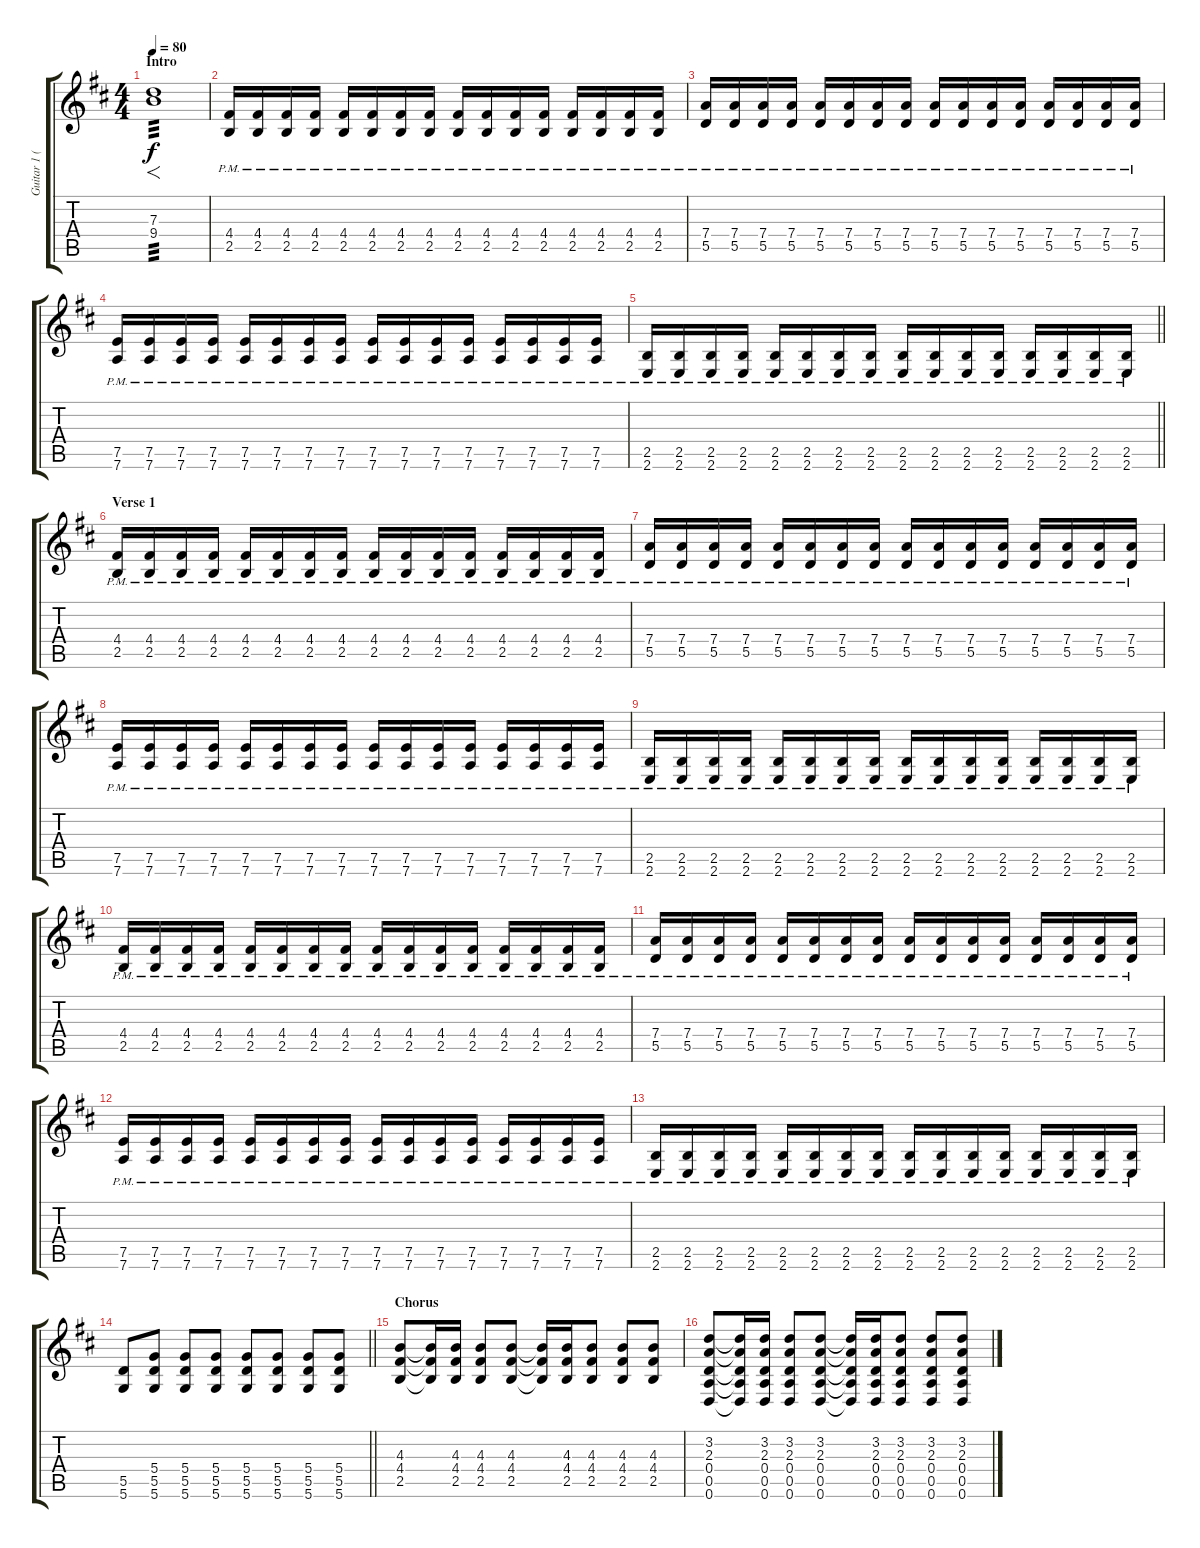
\track ("Guitar 1 (C. Kroeger)" "Guitar 1 (") {instrument distortionguitar}
\staff {score tabs}
\tuning (E4 B3 G3 D3 A2 D2) {hide}
\ts (4 4)
\section ("" "Intro")
\tempo 80
\clef g2
\ks d
(7.3 9.4).1{f tp 3 dy f instrument distortionguitar} |
(4.4{pm} 2.5{pm}).16 (4.4{pm} 2.5{pm}).16 (4.4{pm} 2.5{pm}).16 (4.4{pm} 2.5{pm}).16 (4.4{pm} 2.5{pm}).16 (4.4{pm} 2.5{pm}).16 (4.4{pm} 2.5{pm}).16 (4.4{pm} 2.5{pm}).16 (4.4{pm} 2.5{pm}).16 (4.4{pm} 2.5{pm}).16 (4.4{pm} 2.5{pm}).16 (4.4{pm} 2.5{pm}).16 (4.4{pm} 2.5{pm}).16 (4.4{pm} 2.5{pm}).16 (4.4{pm} 2.5{pm}).16 (4.4{pm} 2.5{pm}).16 |
(7.4{pm} 5.5{pm}).16 (7.4{pm} 5.5{pm}).16 (7.4{pm} 5.5{pm}).16 (7.4{pm} 5.5{pm}).16 (7.4{pm} 5.5{pm}).16 (7.4{pm} 5.5{pm}).16 (7.4{pm} 5.5{pm}).16 (7.4{pm} 5.5{pm}).16 (7.4{pm} 5.5{pm}).16 (7.4{pm} 5.5{pm}).16 (7.4{pm} 5.5{pm}).16 (7.4{pm} 5.5{pm}).16 (7.4{pm} 5.5{pm}).16 (7.4{pm} 5.5{pm}).16 (7.4{pm} 5.5{pm}).16 (7.4{pm} 5.5{pm}).16 |
(7.5{pm} 7.6{pm}).16 (7.5{pm} 7.6{pm}).16 (7.5{pm} 7.6{pm}).16 (7.5{pm} 7.6{pm}).16 (7.5{pm} 7.6{pm}).16 (7.5{pm} 7.6{pm}).16 (7.5{pm} 7.6{pm}).16 (7.5{pm} 7.6{pm}).16 (7.5{pm} 7.6{pm}).16 (7.5{pm} 7.6{pm}).16 (7.5{pm} 7.6{pm}).16 (7.5{pm} 7.6{pm}).16 (7.5{pm} 7.6{pm}).16 (7.5{pm} 7.6{pm}).16 (7.5{pm} 7.6{pm}).16 (7.5{pm} 7.6{pm}).16 |
\barLineRight lightlight
(2.5{pm} 2.6{pm}).16 (2.5{pm} 2.6{pm}).16 (2.5{pm} 2.6{pm}).16 (2.5{pm} 2.6{pm}).16 (2.5{pm} 2.6{pm}).16 (2.5{pm} 2.6{pm}).16 (2.5{pm} 2.6{pm}).16 (2.5{pm} 2.6{pm}).16 (2.5{pm} 2.6{pm}).16 (2.5{pm} 2.6{pm}).16 (2.5{pm} 2.6{pm}).16 (2.5{pm} 2.6{pm}).16 (2.5{pm} 2.6{pm}).16 (2.5{pm} 2.6{pm}).16 (2.5{pm} 2.6{pm}).16 (2.5{pm} 2.6{pm}).16 |
\section ("" "Verse 1")
(4.4{pm} 2.5{pm}).16 (4.4{pm} 2.5{pm}).16 (4.4{pm} 2.5{pm}).16 (4.4{pm} 2.5{pm}).16 (4.4{pm} 2.5{pm}).16 (4.4{pm} 2.5{pm}).16 (4.4{pm} 2.5{pm}).16 (4.4{pm} 2.5{pm}).16 (4.4{pm} 2.5{pm}).16 (4.4{pm} 2.5{pm}).16 (4.4{pm} 2.5{pm}).16 (4.4{pm} 2.5{pm}).16 (4.4{pm} 2.5{pm}).16 (4.4{pm} 2.5{pm}).16 (4.4{pm} 2.5{pm}).16 (4.4{pm} 2.5{pm}).16 |
(7.4{pm} 5.5{pm}).16 (7.4{pm} 5.5{pm}).16 (7.4{pm} 5.5{pm}).16 (7.4{pm} 5.5{pm}).16 (7.4{pm} 5.5{pm}).16 (7.4{pm} 5.5{pm}).16 (7.4{pm} 5.5{pm}).16 (7.4{pm} 5.5{pm}).16 (7.4{pm} 5.5{pm}).16 (7.4{pm} 5.5{pm}).16 (7.4{pm} 5.5{pm}).16 (7.4{pm} 5.5{pm}).16 (7.4{pm} 5.5{pm}).16 (7.4{pm} 5.5{pm}).16 (7.4{pm} 5.5{pm}).16 (7.4{pm} 5.5{pm}).16 |
(7.5{pm} 7.6{pm}).16 (7.5{pm} 7.6{pm}).16 (7.5{pm} 7.6{pm}).16 (7.5{pm} 7.6{pm}).16 (7.5{pm} 7.6{pm}).16 (7.5{pm} 7.6{pm}).16 (7.5{pm} 7.6{pm}).16 (7.5{pm} 7.6{pm}).16 (7.5{pm} 7.6{pm}).16 (7.5{pm} 7.6{pm}).16 (7.5{pm} 7.6{pm}).16 (7.5{pm} 7.6{pm}).16 (7.5{pm} 7.6{pm}).16 (7.5{pm} 7.6{pm}).16 (7.5{pm} 7.6{pm}).16 (7.5{pm} 7.6{pm}).16 |
(2.5{pm} 2.6{pm}).16 (2.5{pm} 2.6{pm}).16 (2.5{pm} 2.6{pm}).16 (2.5{pm} 2.6{pm}).16 (2.5{pm} 2.6{pm}).16 (2.5{pm} 2.6{pm}).16 (2.5{pm} 2.6{pm}).16 (2.5{pm} 2.6{pm}).16 (2.5{pm} 2.6{pm}).16 (2.5{pm} 2.6{pm}).16 (2.5{pm} 2.6{pm}).16 (2.5{pm} 2.6{pm}).16 (2.5{pm} 2.6{pm}).16 (2.5{pm} 2.6{pm}).16 (2.5{pm} 2.6{pm}).16 (2.5{pm} 2.6{pm}).16 |
(4.4{pm} 2.5{pm}).16 (4.4{pm} 2.5{pm}).16 (4.4{pm} 2.5{pm}).16 (4.4{pm} 2.5{pm}).16 (4.4{pm} 2.5{pm}).16 (4.4{pm} 2.5{pm}).16 (4.4{pm} 2.5{pm}).16 (4.4{pm} 2.5{pm}).16 (4.4{pm} 2.5{pm}).16 (4.4{pm} 2.5{pm}).16 (4.4{pm} 2.5{pm}).16 (4.4{pm} 2.5{pm}).16 (4.4{pm} 2.5{pm}).16 (4.4{pm} 2.5{pm}).16 (4.4{pm} 2.5{pm}).16 (4.4{pm} 2.5{pm}).16 |
(7.4{pm} 5.5{pm}).16 (7.4{pm} 5.5{pm}).16 (7.4{pm} 5.5{pm}).16 (7.4{pm} 5.5{pm}).16 (7.4{pm} 5.5{pm}).16 (7.4{pm} 5.5{pm}).16 (7.4{pm} 5.5{pm}).16 (7.4{pm} 5.5{pm}).16 (7.4{pm} 5.5{pm}).16 (7.4{pm} 5.5{pm}).16 (7.4{pm} 5.5{pm}).16 (7.4{pm} 5.5{pm}).16 (7.4{pm} 5.5{pm}).16 (7.4{pm} 5.5{pm}).16 (7.4{pm} 5.5{pm}).16 (7.4{pm} 5.5{pm}).16 |
(7.5{pm} 7.6{pm}).16 (7.5{pm} 7.6{pm}).16 (7.5{pm} 7.6{pm}).16 (7.5{pm} 7.6{pm}).16 (7.5{pm} 7.6{pm}).16 (7.5{pm} 7.6{pm}).16 (7.5{pm} 7.6{pm}).16 (7.5{pm} 7.6{pm}).16 (7.5{pm} 7.6{pm}).16 (7.5{pm} 7.6{pm}).16 (7.5{pm} 7.6{pm}).16 (7.5{pm} 7.6{pm}).16 (7.5{pm} 7.6{pm}).16 (7.5{pm} 7.6{pm}).16 (7.5{pm} 7.6{pm}).16 (7.5{pm} 7.6{pm}).16 |
(2.5{pm} 2.6{pm}).16 (2.5{pm} 2.6{pm}).16 (2.5{pm} 2.6{pm}).16 (2.5{pm} 2.6{pm}).16 (2.5{pm} 2.6{pm}).16 (2.5{pm} 2.6{pm}).16 (2.5{pm} 2.6{pm}).16 (2.5{pm} 2.6{pm}).16 (2.5{pm} 2.6{pm}).16 (2.5{pm} 2.6{pm}).16 (2.5{pm} 2.6{pm}).16 (2.5{pm} 2.6{pm}).16 (2.5{pm} 2.6{pm}).16 (2.5{pm} 2.6{pm}).16 (2.5{pm} 2.6{pm}).16 (2.5{pm} 2.6{pm}).16 |
\barLineRight lightlight
(5.5 5.6).8 (5.4 5.5 5.6).8 (5.4 5.5 5.6).8 (5.4 5.5 5.6).8 (5.4 5.5 5.6).8 (5.4 5.5 5.6).8 (5.4 5.5 5.6).8 (5.4 5.5 5.6).8 |
\section ("" "Chorus")
(4.3 4.4 2.5).8 (4.3{t} 4.4{t} 2.5{t}).16 (4.3 4.4 2.5).16 (4.3 4.4 2.5).8 (4.3 4.4 2.5).8 (4.3{t} 4.4{t} 2.5{t}).16 (4.3 4.4 2.5).16 (4.3 4.4 2.5).8 (4.3 4.4 2.5).8 (4.3 4.4 2.5).8 |
(3.2 2.3 0.4 0.5 0.6).8 (3.2{t} 2.3{t} 0.4{t} 0.5{t} 0.6{t}).16 (3.2 2.3 0.4 0.5 0.6).16 (3.2 2.3 0.4 0.5 0.6).8 (3.2 2.3 0.4 0.5 0.6).8 (3.2{t} 2.3{t} 0.4{t} 0.5{t} 0.6{t}).16 (3.2 2.3 0.4 0.5 0.6).16 (3.2 2.3 0.4 0.5 0.6).8 (3.2 2.3 0.4 0.5 0.6).8 (3.2 2.3 0.4 0.5 0.6).8
